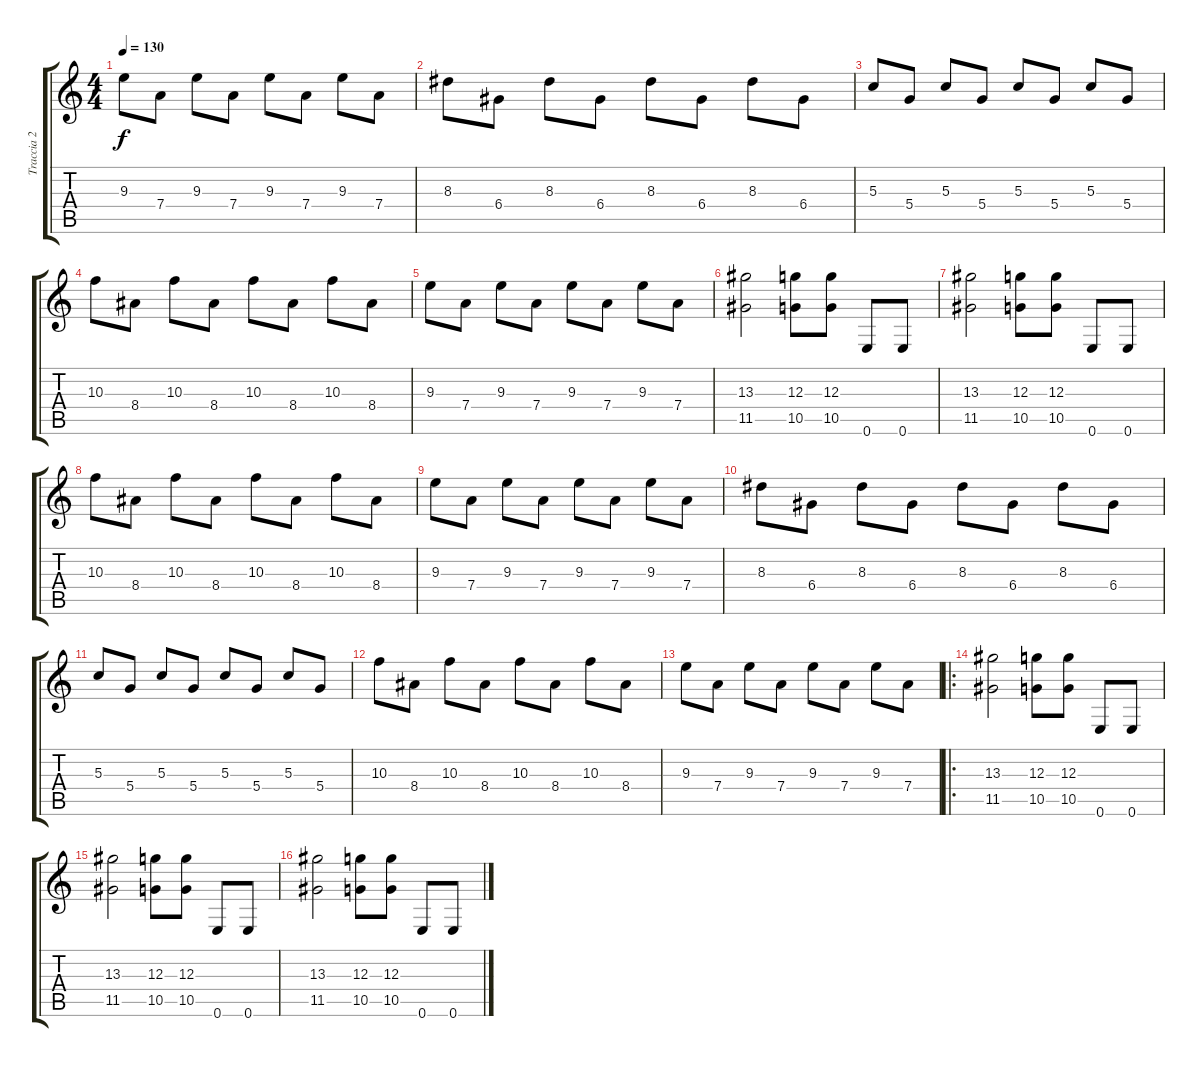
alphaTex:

\track ("Traccia 2" "Traccia 2") {instrument electricguitarclean}
\staff {score tabs}
\tuning (E4 B3 G3 D3 A2 E2) {hide}
\ts (4 4)
\tempo 130
\clef g2
\ks c
9.3.8{dy f} 7.4.8 9.3.8 7.4.8 9.3.8 7.4.8 9.3.8 7.4.8 |
8.3.8 6.4.8 8.3.8 6.4.8 8.3.8 6.4.8 8.3.8 6.4.8 |
5.3.8 5.4.8 5.3.8 5.4.8 5.3.8 5.4.8 5.3.8 5.4.8 |
10.3.8 8.4.8 10.3.8 8.4.8 10.3.8 8.4.8 10.3.8 8.4.8 |
9.3.8 7.4.8 9.3.8 7.4.8 9.3.8 7.4.8 9.3.8 7.4.8 |
(13.3 11.5).2 (12.3 10.5).8 (12.3 10.5).8 0.6.8 0.6.8 |
(13.3 11.5).2 (12.3 10.5).8 (12.3 10.5).8 0.6.8 0.6.8 |
10.3.8 8.4.8 10.3.8 8.4.8 10.3.8 8.4.8 10.3.8 8.4.8 |
9.3.8 7.4.8 9.3.8 7.4.8 9.3.8 7.4.8 9.3.8 7.4.8 |
8.3.8 6.4.8 8.3.8 6.4.8 8.3.8 6.4.8 8.3.8 6.4.8 |
5.3.8 5.4.8 5.3.8 5.4.8 5.3.8 5.4.8 5.3.8 5.4.8 |
10.3.8 8.4.8 10.3.8 8.4.8 10.3.8 8.4.8 10.3.8 8.4.8 |
9.3.8 7.4.8 9.3.8 7.4.8 9.3.8 7.4.8 9.3.8 7.4.8 |
\ro
(13.3 11.5).2 (12.3 10.5).8 (12.3 10.5).8 0.6.8 0.6.8 |
(13.3 11.5).2 (12.3 10.5).8 (12.3 10.5).8 0.6.8 0.6.8 |
(13.3 11.5).2 (12.3 10.5).8 (12.3 10.5).8 0.6.8 0.6.8
